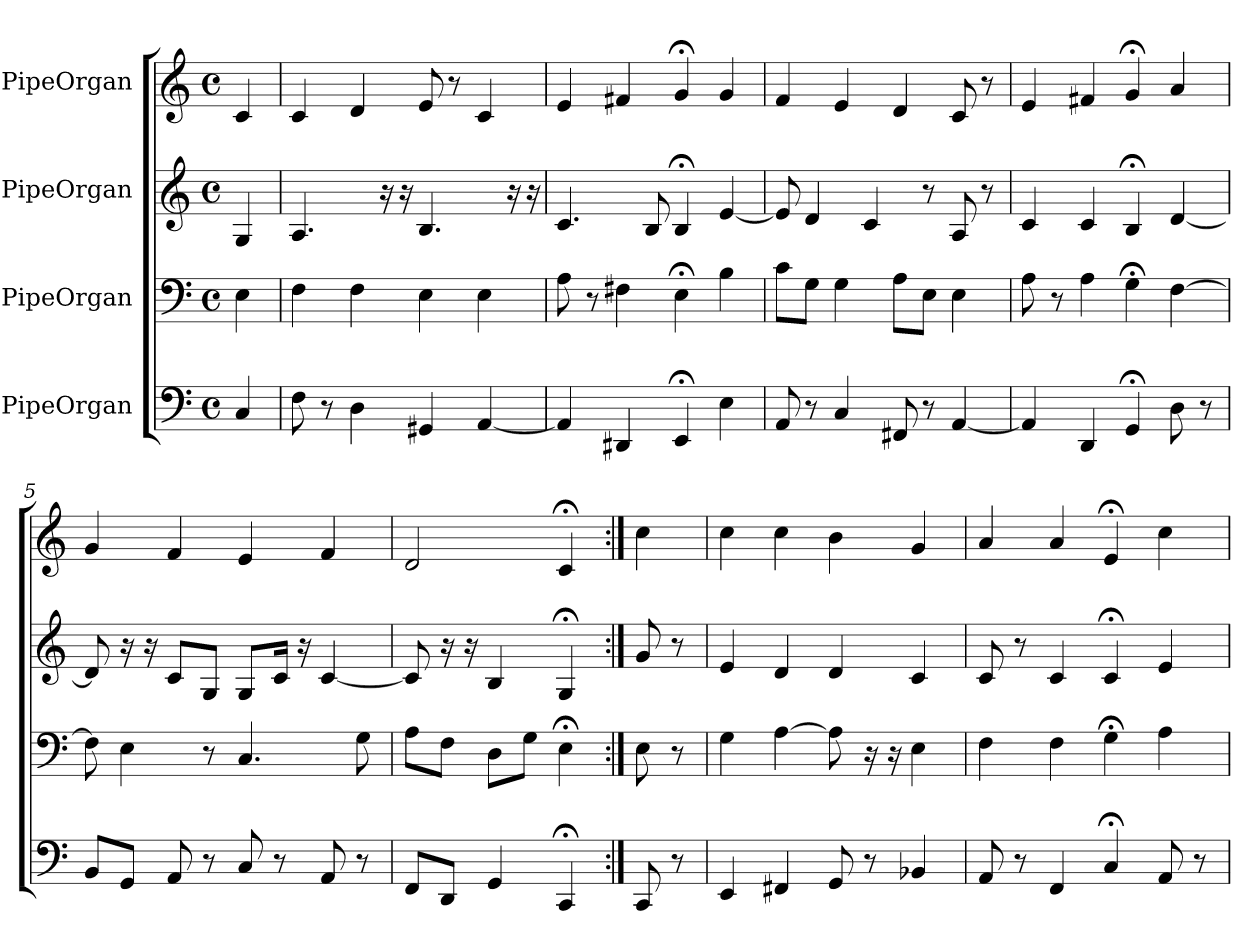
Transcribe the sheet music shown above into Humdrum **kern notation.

**kern	**kern	**kern	**kern
*part4	*part3	*part2	*part1
*staff4	*staff3	*staff2	*staff1
*I"PipeOrgan	*I"PipeOrgan	*I"PipeOrgan	*I"PipeOrgan
*k[]	*k[]	*k[]	*k[]
*C:	*C:	*C:	*C:
*M4/4	*M4/4	*M4/4	*M4/4
*met(c)	*met(c)	*met(c)	*met(c)
*MM60	*MM60	*MM60	*MM60
=	=	=	=
4C	4E	4G	4c
=1	=1	=1	=1
8F	4F	4.A	4c
8r	.	.	.
4D	4F	.	4d
.	.	16r	.
.	.	16r	.
4GG#X	4E	4.B	8e
.	.	.	8r
[4AA	4E	.	4c
.	.	16r	.
.	.	16r	.
=2	=2	=2	=2
4AA]	8A	4.c	4e
.	8r	.	.
4DD#X	4F#X	.	4f#X
.	.	8B	.
4EE;<	4E;<	4B;<	4g;<
4E	4B	[4e	4g
=3	=3	=3	=3
8AA	8cL	8e]	4f
8r	8GJ	4d	.
4C	4G	.	4e
.	.	4c	.
8FF#X	8AL	.	4d
8r	8EJ	8r	.
[4AA	4E	8A	8c
.	.	8r	8r
=4	=4	=4	=4
4AA]	8A	4c	4e
.	8r	.	.
4DD	4A	4c	4f#X
4GG;<	4G;<	4B;<	4g;<
8D	[4F	[4d	4a
8r	.	.	.
=5	=5	=5	=5
8BBL	8F]	8d]	4g
8GGJ	4E	16r	.
.	.	16r	.
8AA	.	8cL	4f
8r	8r	8GJ	.
8C	4.C	8GL	4e
8r	.	16cJk	.
.	.	16r	.
8AA	.	[4c	4f
8r	8G	.	.
=6	=6	=6	=6
8FFL	8AL	8c]	2d
8DDJ	8FJ	16r	.
.	.	16r	.
4GG	8DL	4B	.
.	8GJ	.	.
4CC;<	4E;<	4G;<	4c;<
=:|!	=:|!	=:|!	=:|!
8CC	8E	8g	4cc
8r	8r	8r	.
=7	=7	=7	=7
4EE	4G	4e	4cc
4FF#X	[4A	4d	4cc
8GG	8A]	4d	4b
8r	16r	.	.
.	16r	.	.
4BB-X	4E	4c	4g
=8	=8	=8	=8
8AA	4F	8c	4a
8r	.	8r	.
4FF	4F	4c	4a
4C;<	4G;<	4c;<	4e;<
8AA	4A	4e	4cc
8r	.	.	.
=	=	=	=
*-	*-	*-	*-
